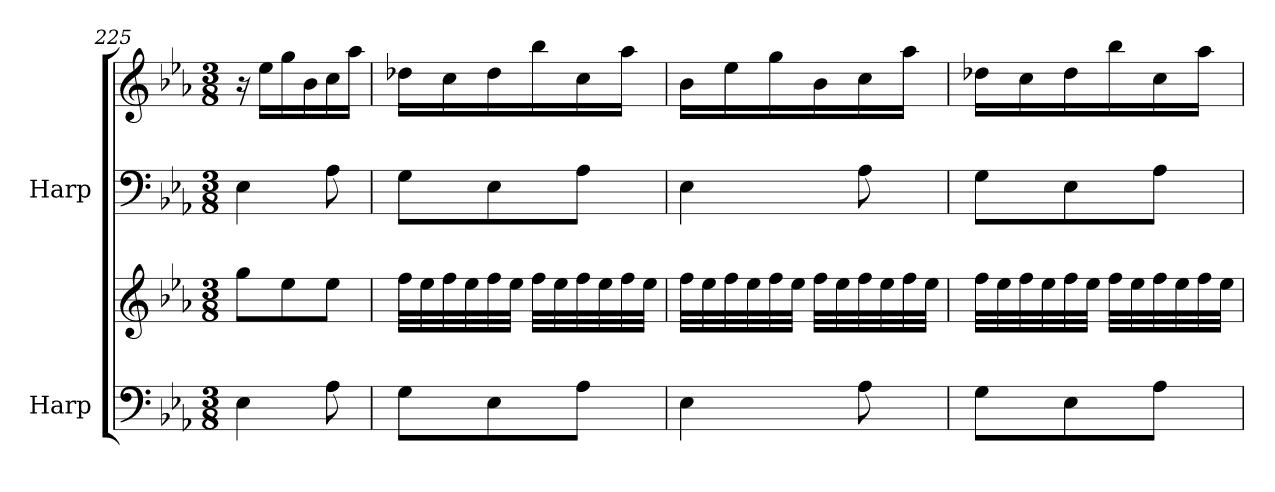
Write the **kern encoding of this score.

**kern	**kern	**kern	**kern
*part2	*part2	*part1	*part1
*staff4	*staff3	*staff2	*staff1
*I"Harp	*	*I"Harp	*
*I'Hp	*	*I'Hp	*
*clefF4	*clefG2	*clefF4	*clefG2
*k[b-e-a-]	*k[b-e-a-]	*k[b-e-a-]	*k[b-e-a-]
*M3/8	*M3/8	*M3/8	*M3/8
=225	=225	=225	=225
4E-\	8gg\L	4E-\	16r
.	.	.	16ee-\LL
.	8ee-\	.	16gg\
.	.	.	16b-\
8A-\	8ee-\J	8A-\	16cc\
.	.	.	16aa-\JJ
=226	=226	=226	=226
8G\L	32ff\LLL	8G\L	16dd-X\LL
.	32ee-\	.	.
.	32ff\	.	16cc\
.	32ee-\	.	.
8E-\	32ff\	8E-\	16dd-\
.	32ee-\JJJ	.	.
.	32ff\LLL	.	16bb-\
.	32ee-\	.	.
8A-\J	32ff\	8A-\J	16cc\
.	32ee-\	.	.
.	32ff\	.	16aa-\JJ
.	32ee-\JJJ	.	.
!!LO:LB:g=z
=227	=227	=227	=227
4E-\	32ff\LLL	4E-\	16b-\LL
.	32ee-\	.	.
.	32ff\	.	16ee-\
.	32ee-\	.	.
.	32ff\	.	16gg\
.	32ee-\JJJ	.	.
.	32ff\LLL	.	16b-\
.	32ee-\	.	.
8A-\	32ff\	8A-\	16cc\
.	32ee-\	.	.
.	32ff\	.	16aa-\JJ
.	32ee-\JJJ	.	.
=228	=228	=228	=228
8G\L	32ff\LLL	8G\L	16dd-X\LL
.	32ee-\	.	.
.	32ff\	.	16cc\
.	32ee-\	.	.
8E-\	32ff\	8E-\	16dd-\
.	32ee-\JJJ	.	.
.	32ff\LLL	.	16bb-\
.	32ee-\	.	.
8A-\J	32ff\	8A-\J	16cc\
.	32ee-\	.	.
.	32ff\	.	16aa-\JJ
.	32ee-\JJJ	.	.
=	=	=	=
*-	*-	*-	*-
